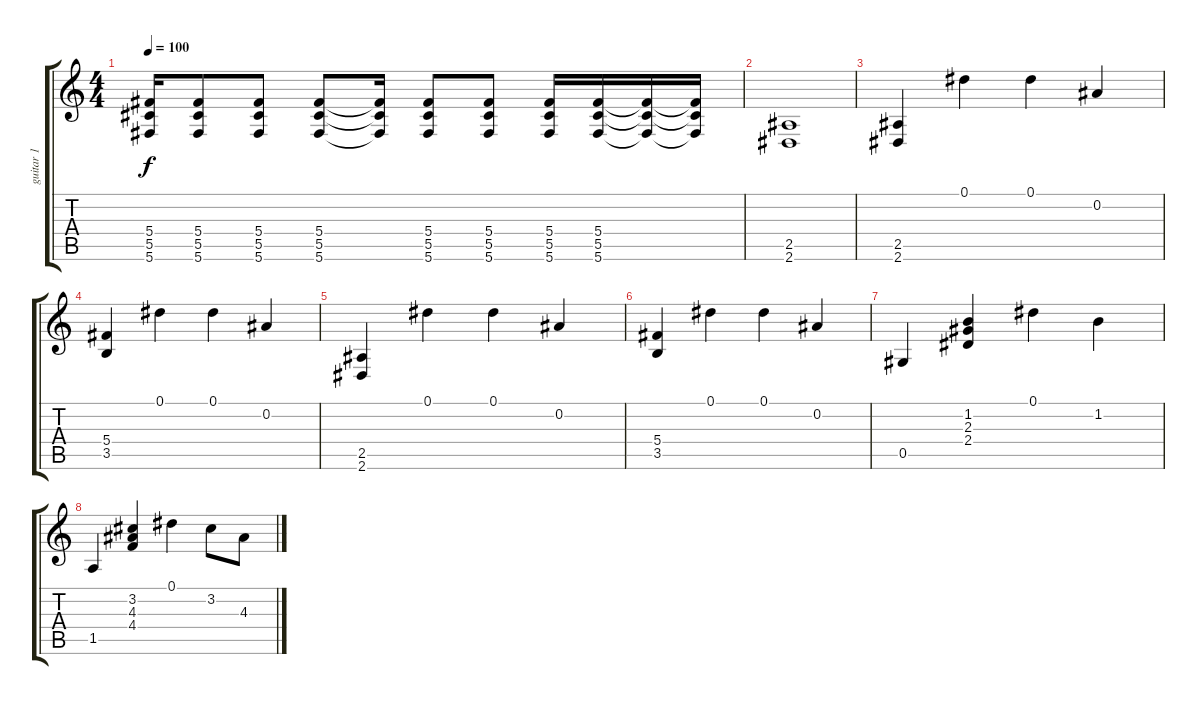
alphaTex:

\track ("guitar 1" "guitar 1") {instrument distortionguitar}
\staff {score tabs}
\tuning (Eb4 Bb3 Gb3 Db3 Ab2 Db2) {hide}
\ts (4 4)
\tempo 100
\clef g2
\ks c
(5.4 5.5 5.6).16{dy f} (5.4 5.5 5.6).8 (5.4 5.5 5.6).8 (5.4 5.5 5.6).8 (5.4{t} 5.5{t} 5.6{t}).16 (5.4 5.5 5.6).8 (5.4 5.5 5.6).8 (5.4 5.5 5.6).16 (5.4 5.5 5.6).16 (5.4{t} 5.5{t} 5.6{t}).16 (5.4{t} 5.5{t} 5.6{t}).16 |
(2.5 2.6).1 |
(2.5 2.6).4{instrument electricguitarclean} 0.1.4 0.1.4 0.2.4 |
(5.4 3.5).4 0.1.4 0.1.4 0.2.4 |
(2.5 2.6).4 0.1.4 0.1.4 0.2.4 |
(5.4 3.5).4 0.1.4 0.1.4 0.2.4 |
0.5.4 (1.2 2.3 2.4).4 0.1.4 1.2.4 |
1.5.4 (3.2 4.3 4.4).4 0.1.4 3.2.8 4.3.8
